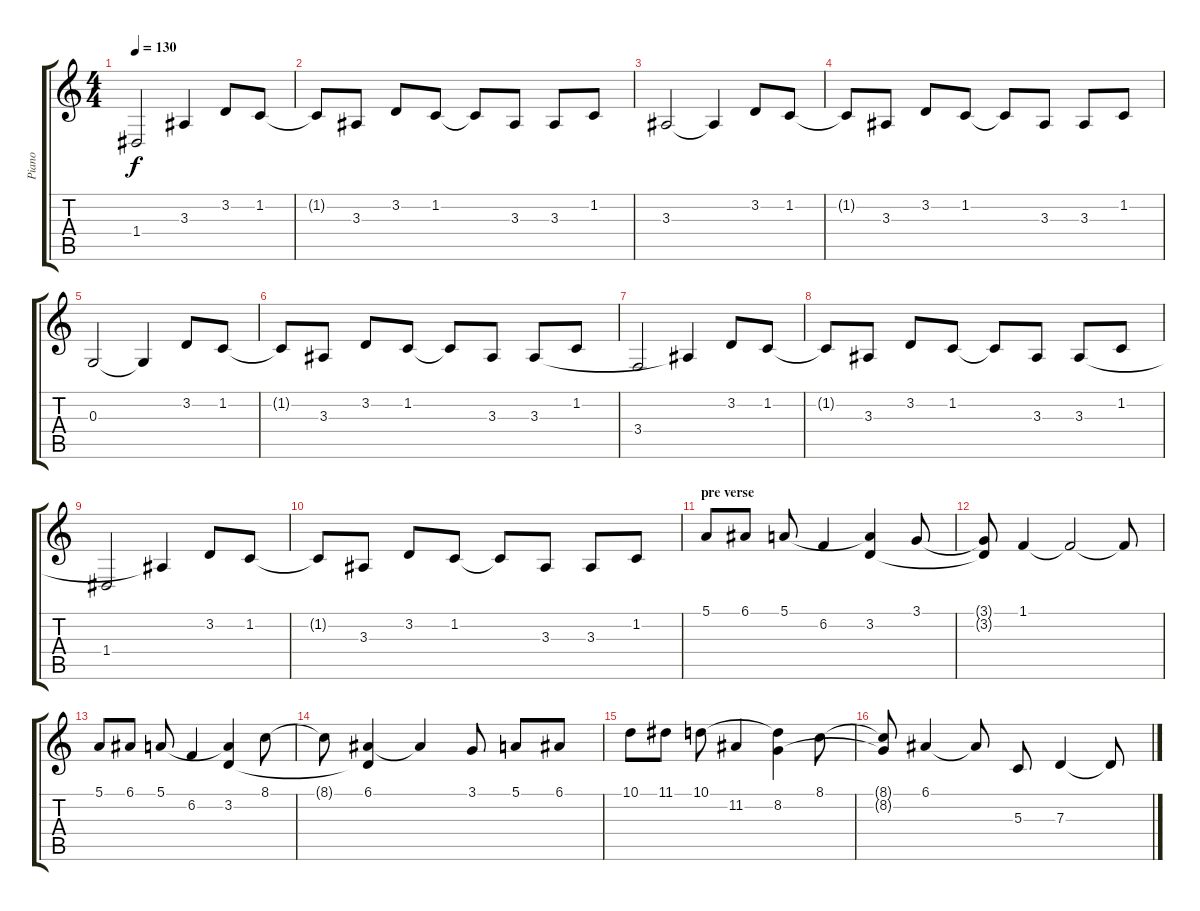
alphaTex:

\track ("Piano" "Piano") {instrument acousticgrandpiano}
\staff {score tabs}
\tuning (E4 B3 G3 D3 A2 E2) {hide}
\ts (4 4)
\tempo 130
\clef g2
\ks c
1.4.2{dy f} 3.3{t}.4 3.2.8 1.2.8 |
1.2{t}.8 3.3.8 3.2.8 1.2.8 1.2{t}.8 3.3.8 3.3.8 1.2.8 |
3.3.2{volume 11 balance 8} 3.3{t}.4 3.2.8 1.2.8 |
1.2{t}.8 3.3.8 3.2.8 1.2.8 1.2{t}.8 3.3.8 3.3.8 1.2.8 |
0.3.2 0.3{t}.4 3.2.8 1.2.8 |
1.2{t}.8 3.3.8 3.2.8 1.2.8 1.2{t}.8 3.3.8 3.3.8 1.2.8 |
3.4.2 3.3{t}.4 3.2.8 1.2.8 |
1.2{t}.8 3.3.8 3.2.8 1.2.8 1.2{t}.8 3.3.8 3.3.8 1.2.8 |
1.4.2 3.3{t}.4 3.2.8 1.2.8 |
1.2{t}.8 3.3.8 3.2.8 1.2.8 1.2{t}.8 3.3.8 3.3.8 1.2.8 |
\section ("" "pre verse")
5.1.8{volume 16 balance 8} 6.1.8 5.1.8 6.2.4 (5.1{t} 3.2).4 3.1.8 |
(3.1{t} 3.2{t}).8 1.1.4 1.1{t}.2 1.1{t}.8 |
5.1.8 6.1.8 5.1.8 6.2.4 (5.1{t} 3.2).4 8.1.8 |
8.1{t}.8 (6.1 3.2{t}).4 6.1{t}.4 3.1.8 5.1.8 6.1.8 |
10.1.8 11.1.8 10.1.8 11.2.4 (10.1{t} 8.2).4 8.1.8 |
(8.1{t} 8.2{t}).8 6.1.4 6.1{t}.8 5.3.8 7.3.4 7.3{t}.8
